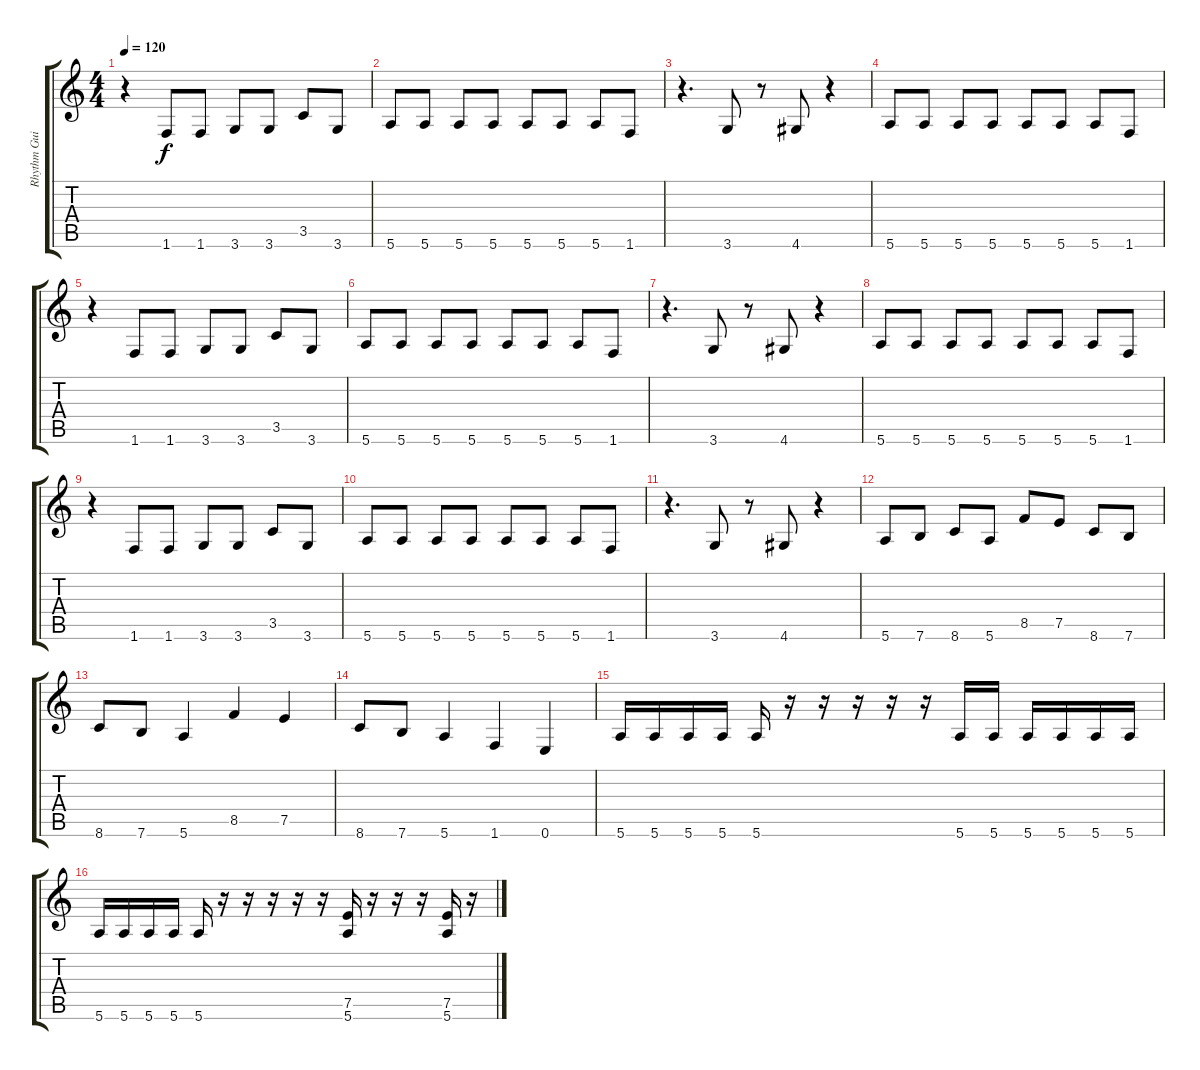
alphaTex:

\track ("Rhythm Guitar" "Rhythm Gui") {instrument distortionguitar}
\staff {score tabs}
\tuning (E4 B3 G3 D3 A2 E2) {hide}
\ts (4 4)
\tempo 120
\clef g2
\ks c
r.4{dy f} 1.6.8 1.6.8 3.6.8 3.6.8 3.5.8 3.6.8 |
5.6.8 5.6.8 5.6.8 5.6.8 5.6.8 5.6.8 5.6.8 1.6.8 |
r.4{d} 3.6.8 r.8 4.6.8 r.4 |
5.6.8 5.6.8 5.6.8 5.6.8 5.6.8 5.6.8 5.6.8 1.6.8 |
r.4 1.6.8 1.6.8 3.6.8 3.6.8 3.5.8 3.6.8 |
5.6.8 5.6.8 5.6.8 5.6.8 5.6.8 5.6.8 5.6.8 1.6.8 |
r.4{d} 3.6.8 r.8 4.6.8 r.4 |
5.6.8 5.6.8 5.6.8 5.6.8 5.6.8 5.6.8 5.6.8 1.6.8 |
r.4 1.6.8 1.6.8 3.6.8 3.6.8 3.5.8 3.6.8 |
5.6.8 5.6.8 5.6.8 5.6.8 5.6.8 5.6.8 5.6.8 1.6.8 |
r.4{d} 3.6.8 r.8 4.6.8 r.4 |
5.6.8 7.6.8 8.6.8 5.6.8 8.5.8 7.5.8 8.6.8 7.6.8 |
8.6.8 7.6.8 5.6.4 8.5.4 7.5.4 |
8.6.8 7.6.8 5.6.4 1.6.4 0.6.4 |
5.6.16 5.6.16 5.6.16 5.6.16 5.6.16 r.16 r.16 r.16 r.16 r.16 5.6.16 5.6.16 5.6.16 5.6.16 5.6.16 5.6.16 |
5.6.16 5.6.16 5.6.16 5.6.16 5.6.16 r.16 r.16 r.16 r.16 r.16 (7.5 5.6).16 r.16 r.16 r.16 (7.5 5.6).16 r.16
